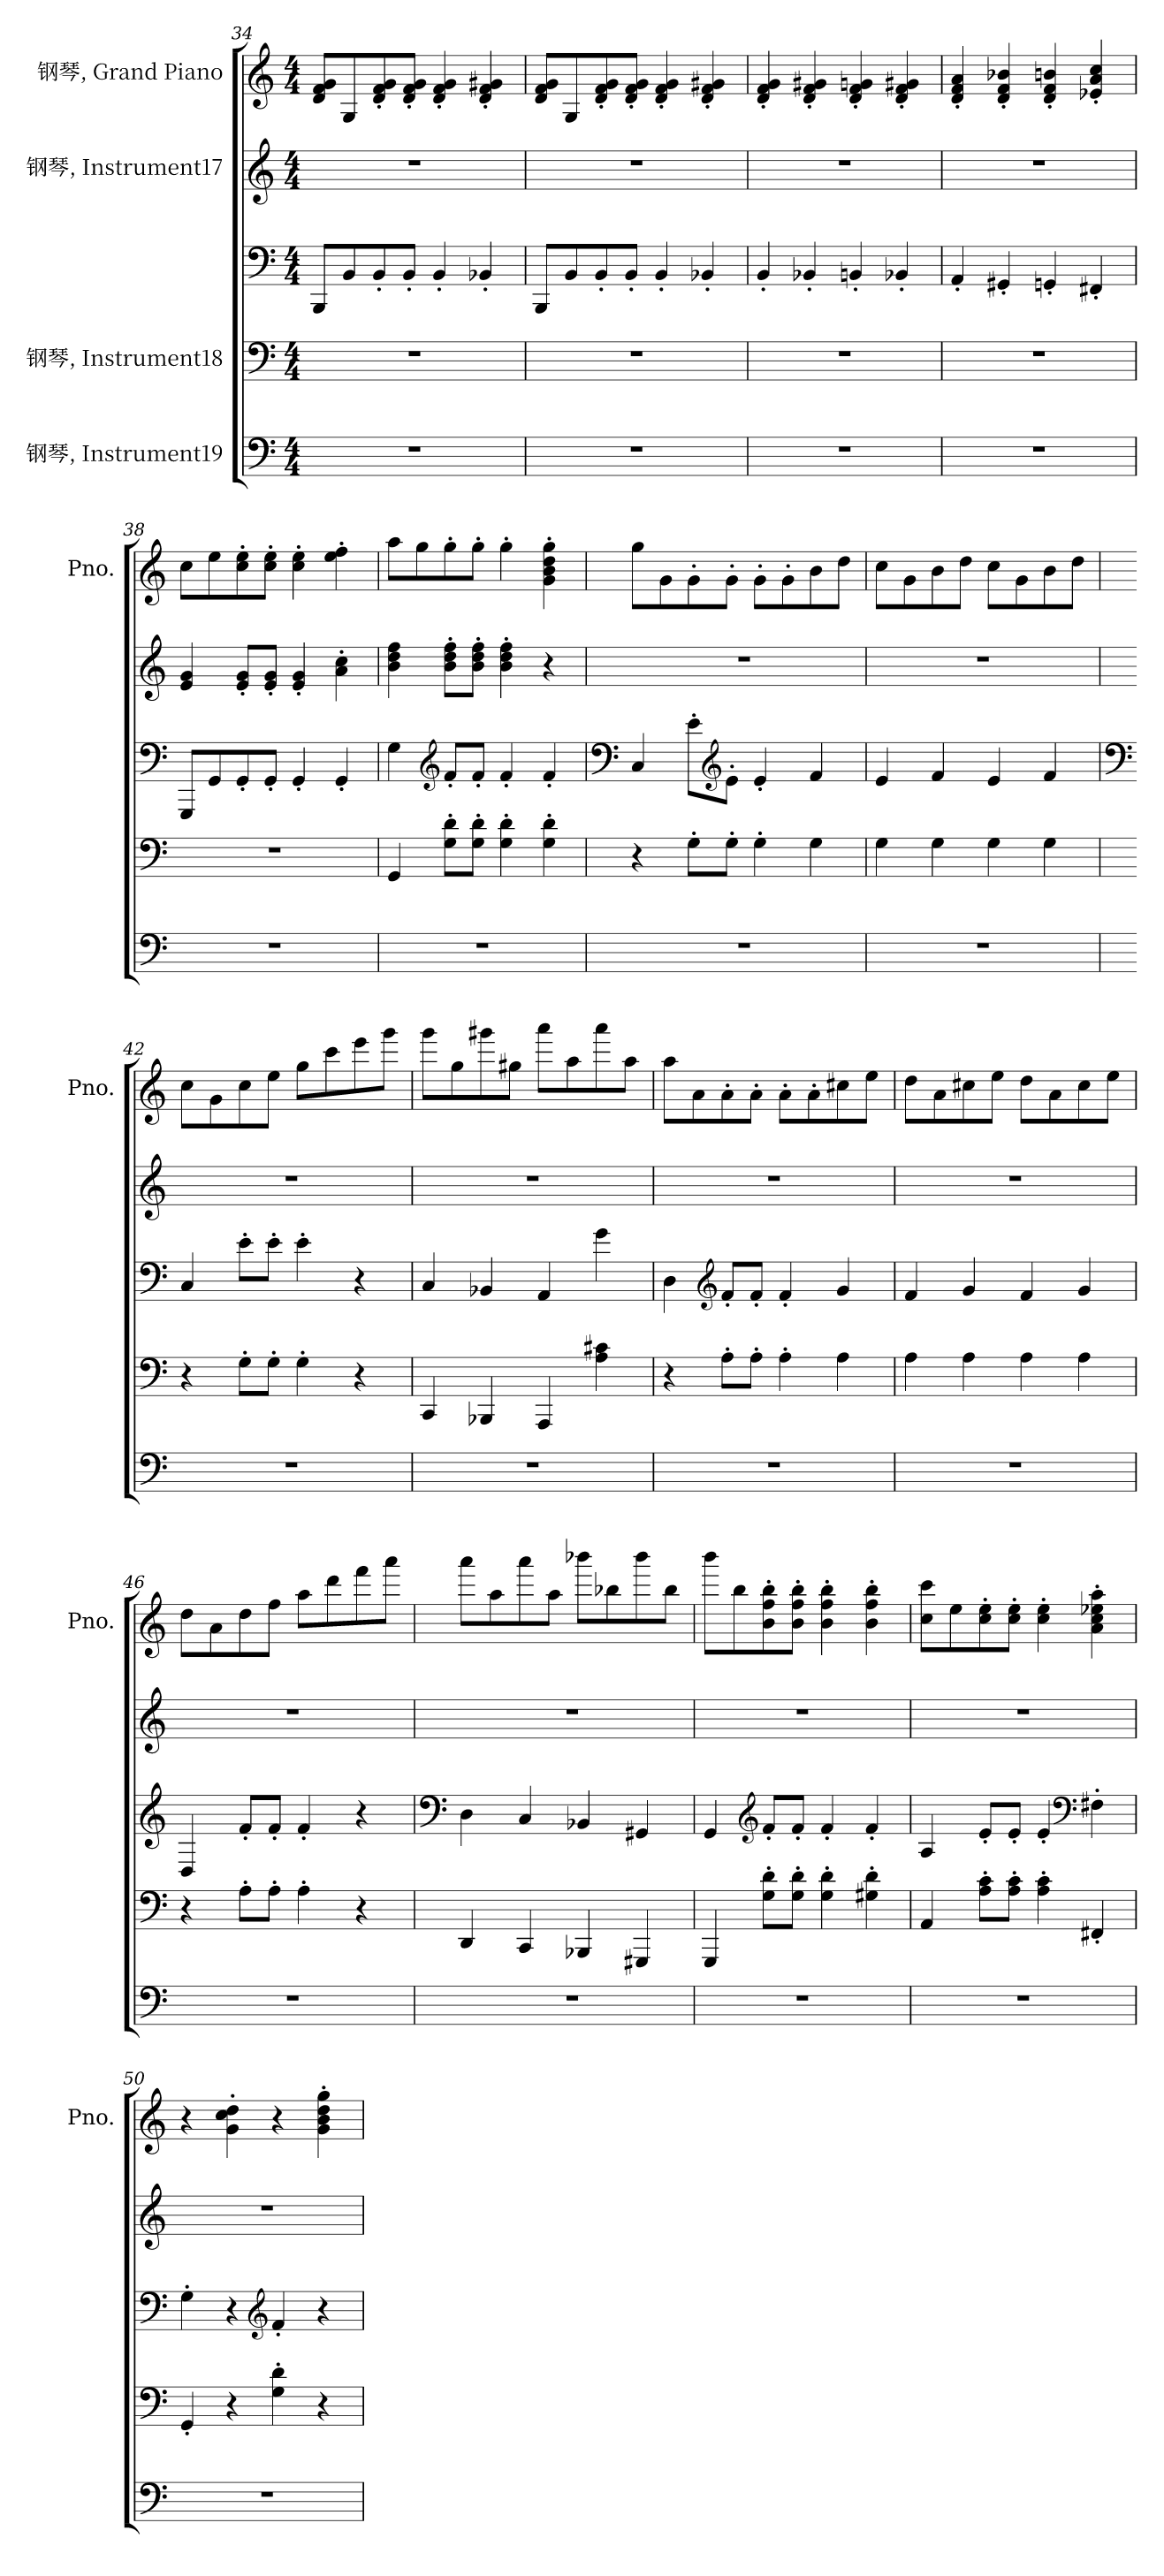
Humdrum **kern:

**kern	**kern	**kern	**kern	**kern
*part4	*part3	*part3	*part2	*part1
*staff5	*staff4	*staff3	*staff2	*staff1
*I"钢琴, Instrument19	*I"钢琴, Instrument18	*	*I"钢琴, Instrument17	*I"钢琴, Grand Piano
*	*	*	*	*I'Pno.
*clefF4	*clefF4	*clefF4	*clefG2	*clefG2
*k[]	*k[]	*k[]	*k[]	*k[]
*M4/4	*M4/4	*M4/4	*M4/4	*M4/4
=34	=34	=34	=34	=34
1r	1r	8BBB/L	1r	8d/ 8f/ 8g/L
.	.	8BB/	.	8G/
.	.	8BB'/	.	8d/' 8f/' 8g/'
.	.	8BB'/J	.	8d/' 8f/' 8g/'J
.	.	4BB'/	.	4d/' 4f/' 4g/'
.	.	4BB-X'/	.	4d/' 4f/' 4g#X/'
=35	=35	=35	=35	=35
1r	1r	8BBB/L	1r	8d/ 8f/ 8g/L
.	.	8BB/	.	8G/
.	.	8BB'/	.	8d/' 8f/' 8g/'
.	.	8BB'/J	.	8d/' 8f/' 8g/'J
.	.	4BB'/	.	4d/' 4f/' 4g/'
.	.	4BB-X'/	.	4d/' 4f/' 4g#X/'
=36	=36	=36	=36	=36
1r	1r	4BB'/	1r	4d/' 4f/' 4g/'
.	.	4BB-X'/	.	4d/' 4f/' 4g#X/'
.	.	4BBn'/	.	4d/' 4f/' 4gn/'
.	.	4BB-X'/	.	4d/' 4f/' 4g#X/'
!!LO:LB:g=z
=37	=37	=37	=37	=37
1r	1r	4AA'/	1r	4d/' 4f/' 4a/'
.	.	4GG#X'/	.	4d/' 4f/' 4b-X/'
.	.	4GGn'/	.	4d/' 4f/' 4bn/'
.	.	4FF#X'/	.	4e-X/' 4a/' 4cc/'
=38	=38	=38	=38	=38
1r	1r	8GGG/L	4e/ 4g/	8cc\L
.	.	8GG/	.	8ee\
.	.	8GG'/	8e/' 8g/'L	8cc\' 8ee\'
.	.	8GG'/J	8e/' 8g/'J	8cc\' 8ee\'J
.	.	4GG'/	4e/' 4g/'	4cc\' 4ee\'
.	.	4GG'/	4a\' 4cc\'	4ee\' 4ff\'
=39	=39	=39	=39	=39
1r	4GG/	4G\	4b\ 4dd\ 4ff\	8aa\L
.	.	.	.	8gg\
*	*	*clefG2	*	*
.	8G\' 8d\'L	8f'/L	8b\' 8dd\' 8ff\'L	8gg'\
.	8G\' 8d\'J	8f'/J	8b\' 8dd\' 8ff\'J	8gg'\J
.	4G\' 4d\'	4f'/	4b\' 4dd\' 4ff\'	4gg'\
.	4G\' 4d\'	4f'/	4r	4g\' 4b\' 4dd\' 4gg\'
=40	=40	=40	=40	=40
*	*	*clefF4	*	*
1r	4r	4C/	1r	8gg\L
.	.	.	.	8g\
.	8G'\L	8e'\L	.	8g'\
*	*	*clefG2	*	*
.	8G'\J	8e'\J	.	8g'\J
.	4G'\	4e'/	.	8g'\L
.	.	.	.	8g'\
.	4G\	4f/	.	8b\
.	.	.	.	8dd\J
=41	=41	=41	=41	=41
1r	4G\	4e/	1r	8cc\L
.	.	.	.	8g\
.	4G\	4f/	.	8b\
.	.	.	.	8dd\J
.	4G\	4e/	.	8cc\L
.	.	.	.	8g\
.	4G\	4f/	.	8b\
.	.	.	.	8dd\J
!!LO:PB:g=z
=42	=42	=42	=42	=42
*	*	*clefF4	*	*
1r	4r	4C/	1r	8cc\L
.	.	.	.	8g\
.	8G'\L	8e'\L	.	8cc\
.	8G'\J	8e'\J	.	8ee\J
.	4G'\	4e'\	.	8gg\L
.	.	.	.	8ccc\
.	4r	4r	.	8eee\
.	.	.	.	8ggg\J
=43	=43	=43	=43	=43
1r	4CC/	4C/	1r	8ggg\L
.	.	.	.	8gg\
.	4BBB-X/	4BB-X/	.	8ggg#X\
.	.	.	.	8gg#X\J
.	4AAA/	4AA/	.	8aaa\L
.	.	.	.	8aa\
.	4A\ 4c#X\	4g\	.	8aaa\
.	.	.	.	8aa\J
=44	=44	=44	=44	=44
1r	4r	4D\	1r	8aa\L
.	.	.	.	8a\
*	*	*clefG2	*	*
.	8A'\L	8f'/L	.	8a'\
.	8A'\J	8f'/J	.	8a'\J
.	4A'\	4f'/	.	8a'\L
.	.	.	.	8a'\
.	4A\	4g/	.	8cc#X\
.	.	.	.	8ee\J
=45	=45	=45	=45	=45
1r	4A\	4f/	1r	8dd\L
.	.	.	.	8a\
.	4A\	4g/	.	8cc#X\
.	.	.	.	8ee\J
.	4A\	4f/	.	8dd\L
.	.	.	.	8a\
.	4A\	4g/	.	8cc#\
.	.	.	.	8ee\J
!!LO:LB:g=z
=46	=46	=46	=46	=46
1r	4r	4D/	1r	8dd\L
.	.	.	.	8a\
.	8A'\L	8f'/L	.	8dd\
.	8A'\J	8f'/J	.	8ff\J
.	4A'\	4f'/	.	8aa\L
.	.	.	.	8ddd\
.	4r	4r	.	8fff\
.	.	.	.	8aaa\J
=47	=47	=47	=47	=47
*	*	*clefF4	*	*
1r	4DD/	4D\	1r	8aaa\L
.	.	.	.	8aa\
.	4CC/	4C/	.	8aaa\
.	.	.	.	8aa\J
.	4BBB-X/	4BB-X/	.	8bbb-X\L
.	.	.	.	8bb-X\
.	4GGG#X/	4GG#X/	.	8bbb-\
.	.	.	.	8bb-\J
=48	=48	=48	=48	=48
1r	4GGG/	4GG/	1r	8bbb\L
.	.	.	.	8bb\
*	*	*clefG2	*	*
.	8G\' 8d\'L	8f'/L	.	8b\' 8ff\' 8bb\'
.	8G\' 8d\'J	8f'/J	.	8b\' 8ff\' 8bb\'J
.	4G\' 4d\'	4f'/	.	4b\' 4ff\' 4bb\'
.	4G#X\' 4d\'	4f'/	.	4b\' 4ff\' 4bb\'
=49	=49	=49	=49	=49
1r	4AA/	4A/	1r	8cc\ 8ccc\L
.	.	.	.	8ee\
.	8A\' 8c\'L	8e'/L	.	8cc\' 8ee\'
.	8A\' 8c\'J	8e'/J	.	8cc\' 8ee\'J
.	4A\' 4c\'	4e'/	.	4cc\' 4ee\'
*	*	*clefF4	*	*
.	4FF#X'/	4F#X'\	.	4a\' 4cc\' 4ee-X\' 4aa\'
!!LO:PB:g=z
=50	=50	=50	=50	=50
1r	4GG'/	4G'\	1r	4r
.	4r	4r	.	4g\' 4cc\' 4dd\'
*	*	*clefG2	*	*
.	4G\' 4d\'	4f'/	.	4r
.	4r	4r	.	4g\' 4b\' 4dd\' 4gg\'
=	=	=	=	=
*-	*-	*-	*-	*-
